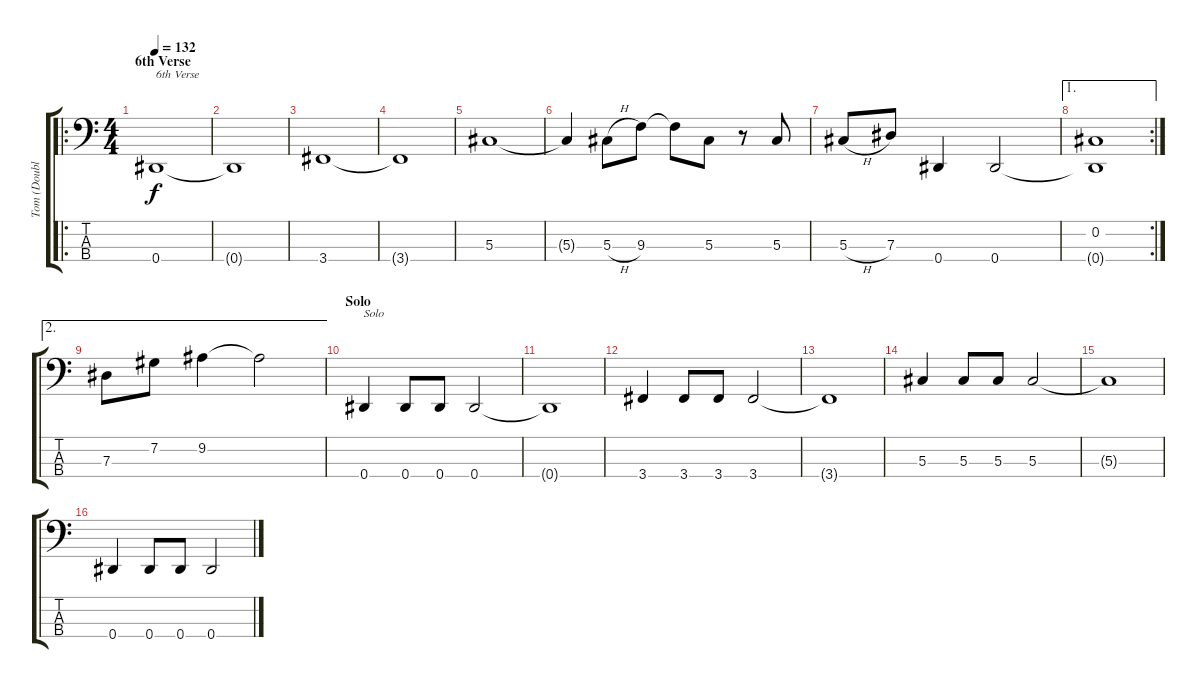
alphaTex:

\track ("Tom (Double)" "Tom (Doubl") {instrument slapbass2}
\staff {score tabs}
\tuning (Gb2 Db2 Ab1 Eb1) {hide}
\ro
\ts (4 4)
\section ("" "6th Verse")
\tempo 132
\clef f4
\ks c
0.4.1{txt "6th Verse" dy f} |
0.4{t}.1 |
3.4.1 |
3.4{t}.1 |
5.3.1 |
5.3{t}.4 5.3{h}.8 9.3.8 9.3{t}.8 5.3.8 r.8 5.3.8 |
5.3{h}.8 7.3.8 0.4.4 0.4.2 |
\ae 1
\rc 2
(0.2 0.4{t}).1 |
\ae 2
7.3.8 7.2.8 9.2.4 9.2{t}.2 |
\section ("" "Solo")
0.4.4{txt "Solo"} 0.4.8 0.4.8 0.4.2 |
0.4{t}.1 |
3.4.4 3.4.8 3.4.8 3.4.2 |
3.4{t}.1 |
5.3.4 5.3.8 5.3.8 5.3.2 |
5.3{t}.1 |
0.4.4 0.4.8 0.4.8 0.4.2
